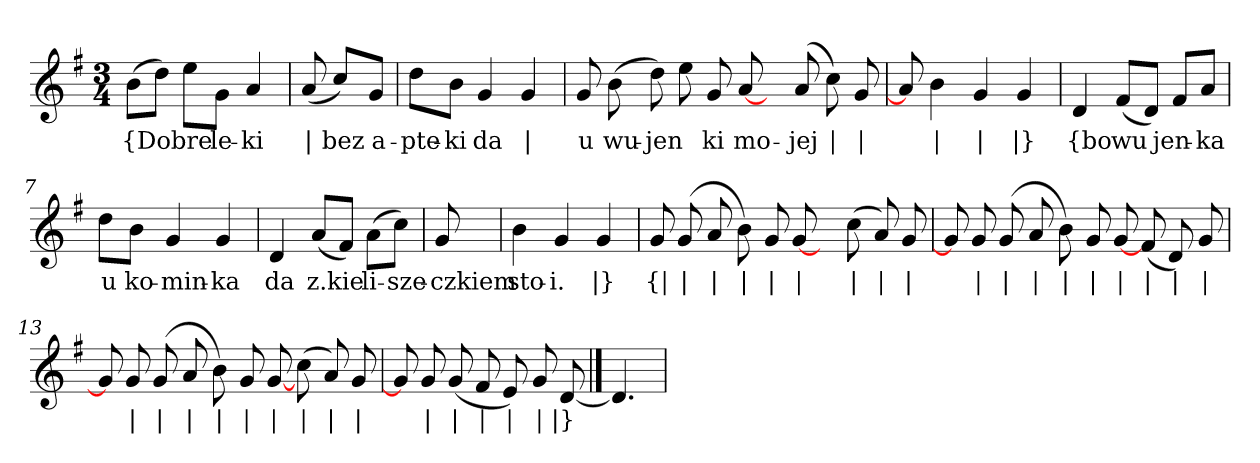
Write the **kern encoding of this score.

**kern	**text
*part1	*part1
*staff1	*staff1
*clefG2	*
*k[f#]	*
*G:	*
*M3/4	*
=	=
(8b\L	{Do
8dd\J)	--
8ee\L	-bre
8g\J	le-
4a	-ki
=2y	=2y
(8a	|
8cc/L)	bez
8g/J	a-
=3	=3
8dd\L	-pte-
8b\J	-ki
4g	da
4g	|
=4	=4
8g	u
(8b	wu-
8dd)	-jen
8ee	--
8g	-ki
[8a	mo-
8ryy	.
(8a	-jej
8cc)	|
8g	|
=5	=5
8a]	.
4b	|
4g	|
4g	|}
=6y	=6y
4d	{bo
(8f#/L	wu
8d/J)	--
8f#/L	-jen-
8a/J	-ka
=7	=7
8dd\L	u
8b\J	ko-
4g	-min-
4g	-ka
=8	=8
4d	da
(8a/L	z.kie
8f#/J)	--
(8a\L	-li-
8cc\J)	-sze-
=9y	=9y
8g	-czkiem
=10	=10
4b	sto-
4g	-i.
4g	|}
=11y	=11y
8g	{|
(8g	|
8a	|
8b)	|
8g	|
[8g	|
8ryy	.
(8cc	|
8a)	|
8g	|
=12	=12
8g]	.
8g	|
(8g	|
8a	|
8b)	|
8g	|
[8g	|
(8f#	|
8d)	|
8g	|
=13	=13
8g]	.
8g	|
(8g	|
8a	|
8b)	|
8g	|
[8g	|
(8cc	|
8a)	|
8g	|
=14	=14
8g]	.
8g	|
(8g	|
8f#	|
8e)	|
8g	|
[8d	|}
==15	==15
4.d]	.
=	=
*-	*-
